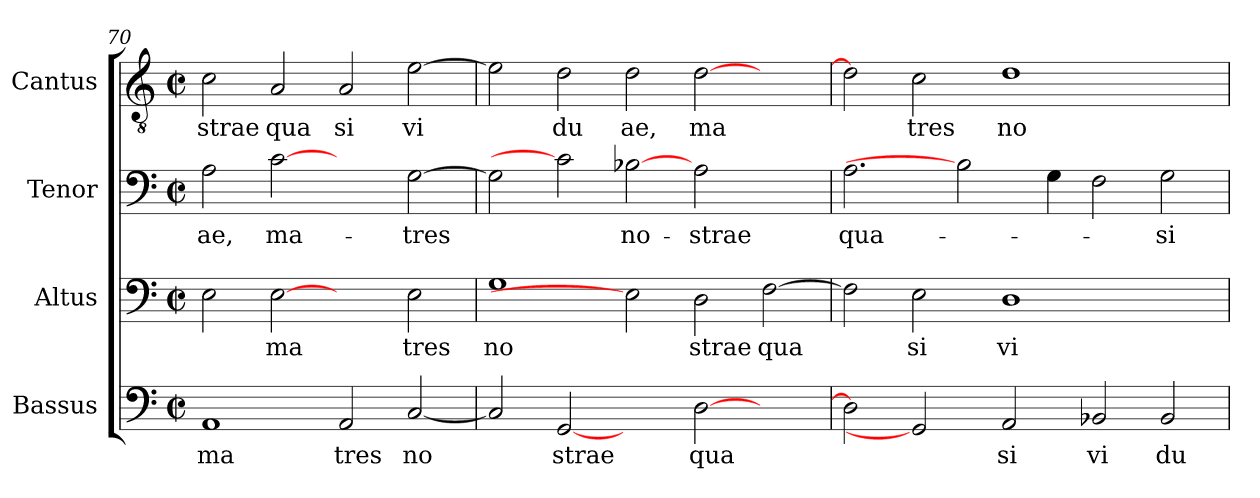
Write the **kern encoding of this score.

**kern	**text	**kern	**text	**kern	**text	**kern	**text
*part4	*part4	*part3	*part3	*part2	*part2	*part1	*part1
*staff4	*staff4	*staff3	*staff3	*staff2	*staff2	*staff1	*staff1
*I"Bassus	*	*I"Altus	*	*I"Tenor	*	*I"Cantus	*
*clefF4	*	*clefF4	*	*clefF4	*	*clefGv2	*
*	*	*	*	*	*	*k[]	*
*	*	*	*	*	*	*C:	*
*M2/2	*	*M2/2	*	*M2/2	*	*M2/2	*
*met(c|)	*	*met(c|)	*	*met(c|)	*	*met(c|)	*
=70	=70	=70	=70	=70	=70	=70	=70
!	!LO:LY:b:cj	!	!	!	!LO:LY:b:cj	!	!LO:LY:b:cj
1AA	ma	2E\	.	2A\	-ae,	2c\	strae
!	!	!	!LO:LY:b:cj	!	!LO:LY:b:cj	!	!LO:LY:b:cj
.	.	[2E	ma	[2c	ma-	2A/	qua
!	!LO:LY:b:cj	!	!	!	!	!	!LO:LY:b:cj
2AA/	tres	2ryy	.	2ryy	.	2A/	si
!	!LO:LY:b:cj	!	!LO:LY:b:cj	!	!LO:LY:b	!	!LO:LY:b:cj
[<2C/	no	2E\	tres	[>2G\	-tres	[>2e\	vi
=71	=71	=71	=71	=71	=71	=71	=71
!	!	!	!LO:LY:b:cj	!	!	!	!
2C/]	.	1G	no	2G\]	.	2e\]	.
!	!LO:LY:b:cj	!	!	!	!	!	!LO:LY:b:cj
[2GG	strae	.	.	2c]	.	2d\	du
!	!	!	!	!	!LO:LY:b:cj	!	!LO:LY:b:cj
2ryy	.	2E]	.	[2B-X	no-	2d\	ae,
!	!LO:LY:b	!	!LO:LY:b:cj	!	!LO:LY:b:cj	!	!LO:LY:b
[>2D\	qua	2D\	strae	2A\	-strae	[>2d\	ma
!	!	!	!LO:LY:b	!	!	!	!
2ryy	.	[>2F\	qua	2ryy	.	2ryy	.
=72	=72	=72	=72	=72	=72	=72	=72
!	!	!	!	!	!LO:LY:b	!	!
2D\]	.	2F\]	.	2.A\	qua-	2d\]	.
!	!	!	!LO:LY:b:cj	!	!	!	!LO:LY:b:cj
2GG]	.	2E\	si	.	.	2c\	tres
.	.	.	.	2B-]	.	.	.
!	!LO:LY:b:cj	!	!LO:LY:b:cj	!	!	!	!LO:LY:b:cj
2AA/	si	1D	vi	.	.	1d	no
.	.	.	.	4G\	.	.	.
!	!LO:LY:b:cj	!	!	!	!	!	!
2BB-X/	vi	.	.	2F\	.	.	.
!	!LO:LY:b:cj	!	!	!	!LO:LY:b:cj	!	!
2BB-/	du	2ryy	.	2G\	-si	2ryy	.
=	=	=	=	=	=	=	=
*-	*-	*-	*-	*-	*-	*-	*-
